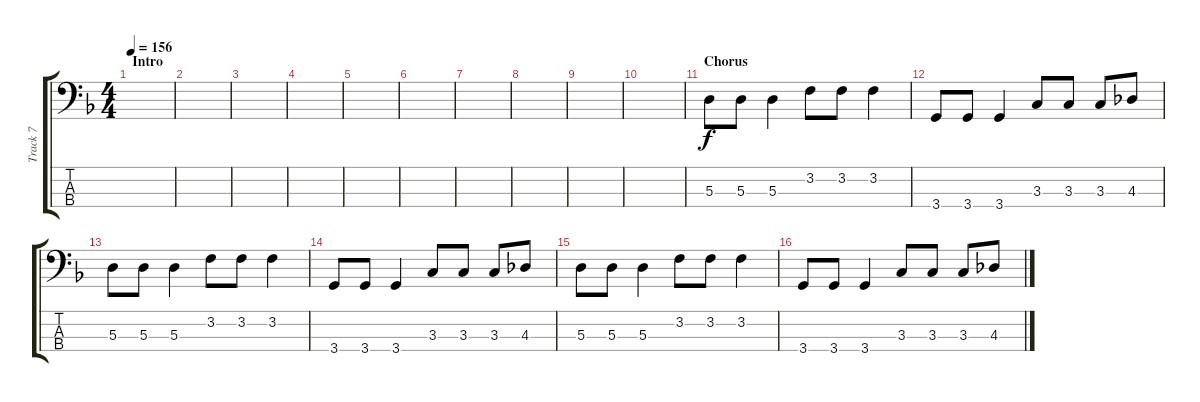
\track ("Track 7" "Track 7") {instrument electricbasspick}
\staff {score tabs}
\tuning (G2 D2 A1 E1) {hide}
\ts (4 4)
\section ("" "Intro")
\tempo 156
\clef f4
\ks f
|
|
|
|
|
|
|
|
|
|
\section ("" "Chorus")
5.3.8 5.3.8 5.3.4 3.2.8 3.2.8 3.2.4 |
3.4.8 3.4.8 3.4.4 3.3.8 3.3.8 3.3.8 4.3.8 |
5.3.8 5.3.8 5.3.4 3.2.8 3.2.8 3.2.4 |
3.4.8 3.4.8 3.4.4 3.3.8 3.3.8 3.3.8 4.3.8 |
5.3.8 5.3.8 5.3.4 3.2.8 3.2.8 3.2.4 |
3.4.8 3.4.8 3.4.4 3.3.8 3.3.8 3.3.8 4.3.8
